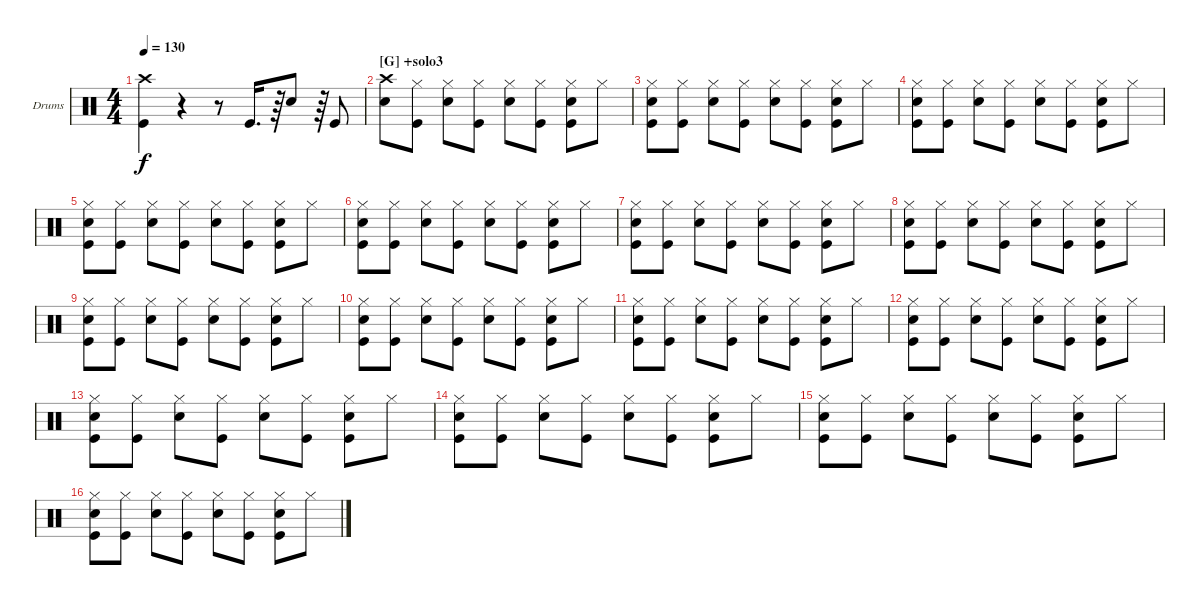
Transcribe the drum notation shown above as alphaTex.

\defaultSystemsLayout 4
\bracketExtendMode groupsimilarinstruments
\firstSystemTrackNameOrientation horizontal
\otherSystemsTrackNameOrientation horizontal
\track ("Ulrich" "Drums") {instrument percussion}
\staff {score}
\articulation defaults
\ts (4 4)
\tempo 130
\clef neutral
\ks c
("Kick (hit)" "Crash high (hit)").4{dy f} r.4 r.8 "Kick (hit)".16{d} r.64 "Snare (hit) 2".8 r.64 "Kick (hit)".8 |
\section ("G" "+solo3")
("Crash high (hit)" "Snare (hit) 2").8 ("Kick (hit)" "Hi-Hat (closed)").8 ("Snare (hit) 2" "Hi-Hat (closed)").8 ("Kick (hit)" "Hi-Hat (closed)").8 ("Hi-Hat (closed)" "Snare (hit) 2").8 ("Hi-Hat (closed)" "Kick (hit)").8 ("Snare (hit) 2" "Hi-Hat (closed)" "Kick (hit)").8 "Hi-Hat (closed)".8 |
("Kick (hit)" "Snare (hit) 2" "Hi-Hat (closed)").8 ("Hi-Hat (closed)" "Kick (hit)").8 ("Snare (hit) 2" "Hi-Hat (closed)").8 ("Kick (hit)" "Hi-Hat (closed)").8 ("Hi-Hat (closed)" "Snare (hit) 2").8 ("Kick (hit)" "Hi-Hat (closed)").8 ("Kick (hit)" "Hi-Hat (closed)" "Snare (hit) 2").8 "Hi-Hat (closed)".8 |
("Kick (hit)" "Snare (hit) 2" "Hi-Hat (closed)").8 ("Hi-Hat (closed)" "Kick (hit)").8 ("Snare (hit) 2" "Hi-Hat (closed)").8 ("Kick (hit)" "Hi-Hat (closed)").8 ("Hi-Hat (closed)" "Snare (hit) 2").8 ("Kick (hit)" "Hi-Hat (closed)").8 ("Kick (hit)" "Hi-Hat (closed)" "Snare (hit) 2").8 "Hi-Hat (closed)".8 |
("Kick (hit)" "Snare (hit) 2" "Hi-Hat (closed)").8 ("Hi-Hat (closed)" "Kick (hit)").8 ("Snare (hit) 2" "Hi-Hat (closed)").8 ("Kick (hit)" "Hi-Hat (closed)").8 ("Hi-Hat (closed)" "Snare (hit) 2").8 ("Kick (hit)" "Hi-Hat (closed)").8 ("Kick (hit)" "Hi-Hat (closed)" "Snare (hit) 2").8 "Hi-Hat (closed)".8 |
("Kick (hit)" "Snare (hit) 2" "Hi-Hat (closed)").8 ("Hi-Hat (closed)" "Kick (hit)").8 ("Snare (hit) 2" "Hi-Hat (closed)").8 ("Kick (hit)" "Hi-Hat (closed)").8 ("Hi-Hat (closed)" "Snare (hit) 2").8 ("Kick (hit)" "Hi-Hat (closed)").8 ("Kick (hit)" "Hi-Hat (closed)" "Snare (hit) 2").8 "Hi-Hat (closed)".8 |
("Kick (hit)" "Snare (hit) 2" "Hi-Hat (closed)").8 ("Hi-Hat (closed)" "Kick (hit)").8 ("Snare (hit) 2" "Hi-Hat (closed)").8 ("Kick (hit)" "Hi-Hat (closed)").8 ("Hi-Hat (closed)" "Snare (hit) 2").8 ("Kick (hit)" "Hi-Hat (closed)").8 ("Kick (hit)" "Hi-Hat (closed)" "Snare (hit) 2").8 "Hi-Hat (closed)".8 |
("Kick (hit)" "Snare (hit) 2" "Hi-Hat (closed)").8 ("Hi-Hat (closed)" "Kick (hit)").8 ("Snare (hit) 2" "Hi-Hat (closed)").8 ("Kick (hit)" "Hi-Hat (closed)").8 ("Hi-Hat (closed)" "Snare (hit) 2").8 ("Kick (hit)" "Hi-Hat (closed)").8 ("Kick (hit)" "Hi-Hat (closed)" "Snare (hit) 2").8 "Hi-Hat (closed)".8 |
("Kick (hit)" "Snare (hit) 2" "Hi-Hat (closed)").8 ("Hi-Hat (closed)" "Kick (hit)").8 ("Snare (hit) 2" "Hi-Hat (closed)").8 ("Kick (hit)" "Hi-Hat (closed)").8 ("Hi-Hat (closed)" "Snare (hit) 2").8 ("Kick (hit)" "Hi-Hat (closed)").8 ("Kick (hit)" "Hi-Hat (closed)" "Snare (hit) 2").8 "Hi-Hat (closed)".8 |
("Kick (hit)" "Snare (hit) 2" "Hi-Hat (closed)").8 ("Hi-Hat (closed)" "Kick (hit)").8 ("Snare (hit) 2" "Hi-Hat (closed)").8 ("Kick (hit)" "Hi-Hat (closed)").8 ("Hi-Hat (closed)" "Snare (hit) 2").8 ("Kick (hit)" "Hi-Hat (closed)").8 ("Kick (hit)" "Hi-Hat (closed)" "Snare (hit) 2").8 "Hi-Hat (closed)".8 |
("Kick (hit)" "Snare (hit) 2" "Hi-Hat (closed)").8 ("Hi-Hat (closed)" "Kick (hit)").8 ("Snare (hit) 2" "Hi-Hat (closed)").8 ("Kick (hit)" "Hi-Hat (closed)").8 ("Hi-Hat (closed)" "Snare (hit) 2").8 ("Kick (hit)" "Hi-Hat (closed)").8 ("Kick (hit)" "Hi-Hat (closed)" "Snare (hit) 2").8 "Hi-Hat (closed)".8 |
("Kick (hit)" "Snare (hit) 2" "Hi-Hat (closed)").8 ("Hi-Hat (closed)" "Kick (hit)").8 ("Snare (hit) 2" "Hi-Hat (closed)").8 ("Kick (hit)" "Hi-Hat (closed)").8 ("Hi-Hat (closed)" "Snare (hit) 2").8 ("Kick (hit)" "Hi-Hat (closed)").8 ("Kick (hit)" "Hi-Hat (closed)" "Snare (hit) 2").8 "Hi-Hat (closed)".8 |
("Kick (hit)" "Snare (hit) 2" "Hi-Hat (closed)").8 ("Hi-Hat (closed)" "Kick (hit)").8 ("Snare (hit) 2" "Hi-Hat (closed)").8 ("Kick (hit)" "Hi-Hat (closed)").8 ("Hi-Hat (closed)" "Snare (hit) 2").8 ("Kick (hit)" "Hi-Hat (closed)").8 ("Kick (hit)" "Hi-Hat (closed)" "Snare (hit) 2").8 "Hi-Hat (closed)".8 |
("Kick (hit)" "Snare (hit) 2" "Hi-Hat (closed)").8 ("Hi-Hat (closed)" "Kick (hit)").8 ("Snare (hit) 2" "Hi-Hat (closed)").8 ("Kick (hit)" "Hi-Hat (closed)").8 ("Hi-Hat (closed)" "Snare (hit) 2").8 ("Kick (hit)" "Hi-Hat (closed)").8 ("Kick (hit)" "Hi-Hat (closed)" "Snare (hit) 2").8 "Hi-Hat (closed)".8 |
("Kick (hit)" "Snare (hit) 2" "Hi-Hat (closed)").8 ("Hi-Hat (closed)" "Kick (hit)").8 ("Snare (hit) 2" "Hi-Hat (closed)").8 ("Kick (hit)" "Hi-Hat (closed)").8 ("Hi-Hat (closed)" "Snare (hit) 2").8 ("Kick (hit)" "Hi-Hat (closed)").8 ("Kick (hit)" "Hi-Hat (closed)" "Snare (hit) 2").8 "Hi-Hat (closed)".8 |
("Kick (hit)" "Snare (hit) 2" "Hi-Hat (closed)").8 ("Hi-Hat (closed)" "Kick (hit)").8 ("Snare (hit) 2" "Hi-Hat (closed)").8 ("Kick (hit)" "Hi-Hat (closed)").8 ("Hi-Hat (closed)" "Snare (hit) 2").8 ("Kick (hit)" "Hi-Hat (closed)").8 ("Kick (hit)" "Hi-Hat (closed)" "Snare (hit) 2").8 "Hi-Hat (closed)".8
